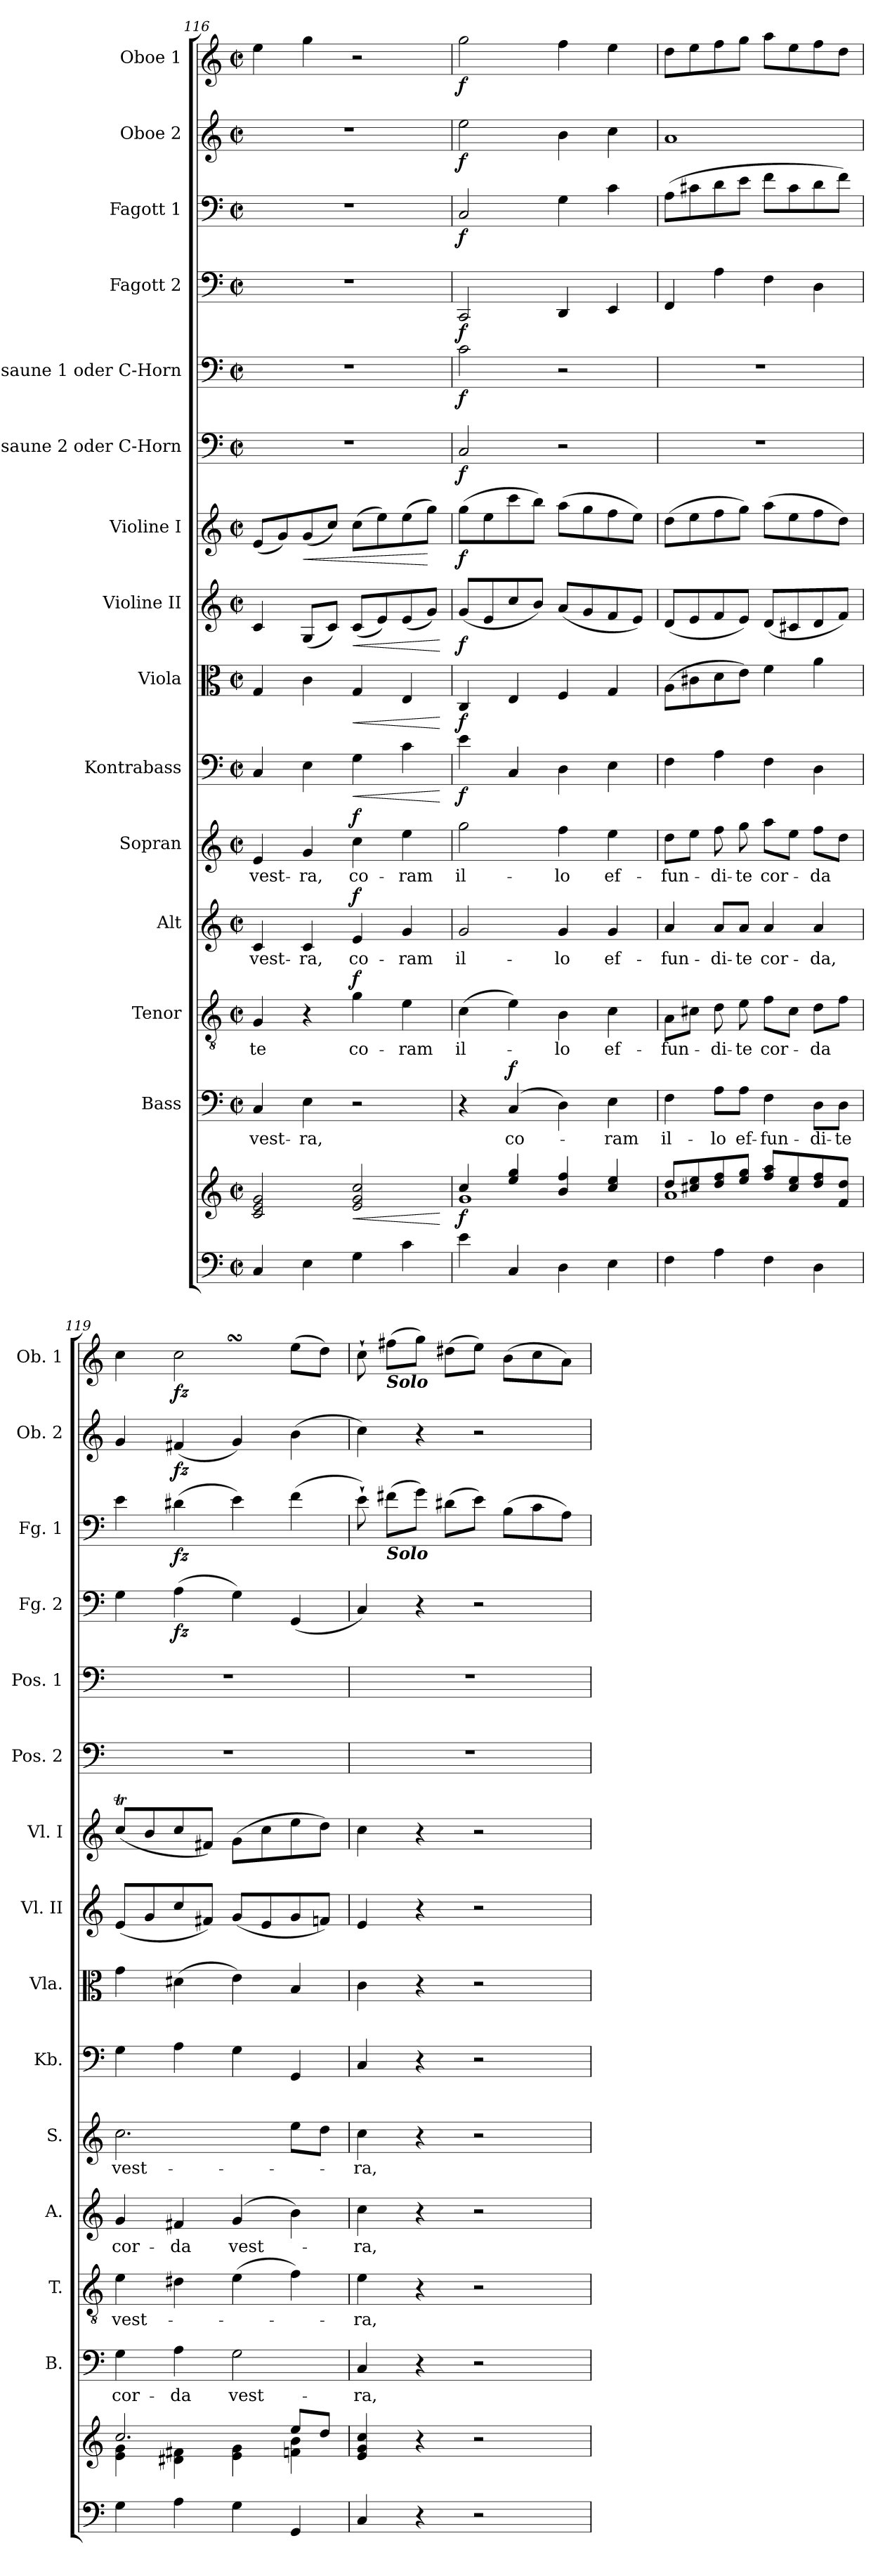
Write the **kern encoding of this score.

**kern	**kern	**dynam	**kern	**text	**dynam	**kern	**text	**dynam	**kern	**text	**dynam	**kern	**text	**dynam	**kern	**dynam	**kern	**dynam	**kern	**dynam	**kern	**dynam	**kern	**dynam	**kern	**dynam	**kern	**dynam	**kern	**dynam	**kern	**dynam	**kern	**dynam
*part15	*part15	*part15	*part14	*part14	*part14	*part13	*part13	*part13	*part12	*part12	*part12	*part11	*part11	*part11	*part10	*part10	*part9	*part9	*part8	*part8	*part7	*part7	*part6	*part6	*part5	*part5	*part4	*part4	*part3	*part3	*part2	*part2	*part1	*part1
*staff16	*staff15	*staff15/16	*staff14	*staff14	*staff14	*staff13	*staff13	*staff13	*staff12	*staff12	*staff12	*staff11	*staff11	*staff11	*staff10	*staff10	*staff9	*staff9	*staff8	*staff8	*staff7	*staff7	*staff6	*staff6	*staff5	*staff5	*staff4	*staff4	*staff3	*staff3	*staff2	*staff2	*staff1	*staff1
*	*	*	*I"Bass	*	*	*I"Tenor	*	*	*I"Alt	*	*	*I"Sopran	*	*	*I"Kontrabass	*	*I"Viola	*	*I"Violine II	*	*I"Violine I	*	*I"Posaune 2 oder C-Horn	*	*I"Posaune 1 oder C-Horn	*	*I"Fagott 2	*	*I"Fagott 1	*	*I"Oboe 2	*	*I"Oboe 1	*
*	*	*	*I'B.	*	*	*I'T.	*	*	*I'A.	*	*	*I'S.	*	*	*I'Kb.	*	*I'Vla.	*	*I'Vl. II	*	*I'Vl. I	*	*I'Pos. 2	*	*I'Pos. 1	*	*I'Fg. 2	*	*I'Fg. 1	*	*I'Ob. 2	*	*I'Ob. 1	*
*clefF4	*clefG2	*	*clefF4	*	*	*clefGv2	*	*	*clefG2	*	*	*clefG2	*	*	*clefF4	*	*clefC3	*	*clefG2	*	*clefG2	*	*clefF4	*	*clefF4	*	*clefF4	*	*clefF4	*	*clefG2	*	*clefG2	*
*	*	*	*	*	*	*	*	*	*	*	*	*	*	*	*ITrd7c12	*	*	*	*	*	*	*	*	*	*	*	*	*	*	*	*	*	*	*
*k[]	*k[]	*	*k[]	*	*	*k[]	*	*	*k[]	*	*	*k[]	*	*	*k[]	*	*k[]	*	*k[]	*	*k[]	*	*k[]	*	*k[]	*	*k[]	*	*k[]	*	*k[]	*	*k[]	*
*C:	*C:	*	*C:	*	*	*C:	*	*	*C:	*	*	*C:	*	*	*C:	*	*C:	*	*C:	*	*C:	*	*C:	*	*C:	*	*C:	*	*C:	*	*C:	*	*C:	*
*M2/2	*M2/2	*	*M2/2	*	*	*M2/2	*	*	*M2/2	*	*	*M2/2	*	*	*M2/2	*	*M2/2	*	*M2/2	*	*M2/2	*	*M2/2	*	*M2/2	*	*M2/2	*	*M2/2	*	*M2/2	*	*M2/2	*
*met(c|)	*met(c|)	*	*met(c|)	*	*	*met(c|)	*	*	*met(c|)	*	*	*met(c|)	*	*	*met(c|)	*	*met(c|)	*	*met(c|)	*	*met(c|)	*	*met(c|)	*	*met(c|)	*	*met(c|)	*	*met(c|)	*	*met(c|)	*	*met(c|)	*
=116	=116	=116	=116	=116	=116	=116	=116	=116	=116	=116	=116	=116	=116	=116	=116	=116	=116	=116	=116	=116	=116	=116	=116	=116	=116	=116	=116	=116	=116	=116	=116	=116	=116	=116
!	!	!	!	!LO:LY:b	!	!	!LO:LY:b	!	!	!LO:LY:b	!	!	!LO:LY:b	!	!	!	!	!	!	!	!	!	!	!	!	!	!	!	!	!	!	!	!	!
4C/	2c/ 2e/ 2g/	.	4C/	vest-	.	4G/	-te	.	4c/	vest-	.	4e/	vest-	.	4CC/	.	4G/	.	4c/	.	(<8e/L	.	1r	.	1r	.	1r	.	1r	.	1r	.	4ee\	.
.	.	.	.	.	.	.	.	.	.	.	.	.	.	.	.	.	.	.	.	.	8g/)	.	.	.	.	.	.	.	.	.	.	.	.	.
!	!	!	!	!LO:LY:b	!	!	!	!	!	!LO:LY:b	!	!	!LO:LY:b	!	!	!	!	!	!	!	!	!LO:HP:b	!	!	!	!	!	!	!	!	!	!	!	!
4E\	.	.	4E\	-ra,	.	4r	.	.	4c/	-ra,	.	4g/	-ra,	.	4EE\	.	4c\	.	(<8G/L	.	(<8g/	<	.	.	.	.	.	.	.	.	.	.	4gg\	.
.	.	.	.	.	.	.	.	.	.	.	.	.	.	.	.	.	.	.	8c/J)	.	8cc/J)	.	.	.	.	.	.	.	.	.	.	.	.	.
!	!	!LO:HP:b	!	!	!	!	!LO:LY:b	!LO:DY:a	!	!LO:LY:b	!LO:DY:a	!	!LO:LY:b	!LO:DY:a	!	!LO:HP:b	!	!LO:HP:b	!	!LO:HP:b	!	!	!	!	!	!	!	!	!	!	!	!	!	!
4G\	2e/ 2g/ 2cc/	<	2r	.	.	4g\	co-	f	4e/	co-	f	4cc\	co-	f	4GG\	<	4G/	<	(<8c/L	<	(>8cc\L	.	.	.	.	.	.	.	.	.	.	.	2r	.
.	.	.	.	.	.	.	.	.	.	.	.	.	.	.	.	.	.	.	8e/)	.	8ee\)	.	.	.	.	.	.	.	.	.	.	.	.	.
!	!	!	!	!	!	!	!LO:LY:b	!	!	!LO:LY:b	!	!	!LO:LY:b	!	!	!	!	!	!	!	!	!	!	!	!	!	!	!	!	!	!	!	!	!
4c\	.	.	.	.	.	4e\	-ram	.	4g/	-ram	.	4ee\	-ram	.	4C\	.	4E/	.	(<8e/	.	(>8ee\	.	.	.	.	.	.	.	.	.	.	.	.	.
.	.	.	.	.	.	.	.	.	.	.	.	.	.	.	.	.	.	.	8g/J)	.	8gg\J)	[	.	.	.	.	.	.	.	.	.	.	.	.
.	.	[	.	.	.	.	.	.	.	.	.	.	.	.	.	[	.	[	.	[	.	.	.	.	.	.	.	.	.	.	.	.	.	.
=117	=117	=117	=117	=117	=117	=117	=117	=117	=117	=117	=117	=117	=117	=117	=117	=117	=117	=117	=117	=117	=117	=117	=117	=117	=117	=117	=117	=117	=117	=117	=117	=117	=117	=117
*	*^	*	*	*	*	*	*	*	*	*	*	*	*	*	*	*	*	*	*	*	*	*	*	*	*	*	*	*	*	*	*	*	*	*
!	!	!	!LO:DY:b	!	!	!	!	!LO:LY:b	!	!	!LO:LY:b	!	!	!LO:LY:b	!	!	!LO:DY:b	!	!LO:DY:b	!	!LO:DY:b	!	!LO:DY:b	!	!LO:DY:b	!	!LO:DY:b	!	!LO:DY:b	!	!LO:DY:b	!	!LO:DY:b	!	!LO:DY:b
4e\	4cc/	1g	f	4r	.	.	(>4c\	il-	.	2g/	il-	.	2gg\	il-	.	4E\	f	4C/	f	(<8g/L	f	(>8gg\L	f	2C/	f	2c\	f	2CC/	f	2C/	f	2ee\	f	2gg\	f
.	.	.	.	.	.	.	.	.	.	.	.	.	.	.	.	.	.	.	.	8e/	.	8ee\	.	.	.	.	.	.	.	.	.	.	.	.	.
!	!	!	!	!	!LO:LY:b	!LO:DY:a	!	!	!	!	!	!	!	!	!	!	!	!	!	!	!	!	!	!	!	!	!	!	!	!	!	!	!	!	!
4C/	4ee/ 4gg/	.	.	(4C/	co-	f	4e\)	.	.	.	.	.	.	.	.	4CC/	.	4E/	.	8cc/	.	8ccc\	.	.	.	.	.	.	.	.	.	.	.	.	.
.	.	.	.	.	.	.	.	.	.	.	.	.	.	.	.	.	.	.	.	8b/J)	.	8bb\J)	.	.	.	.	.	.	.	.	.	.	.	.	.
!	!	!	!	!	!	!	!	!LO:LY:b	!	!	!LO:LY:b	!	!	!LO:LY:b	!	!	!	!	!	!	!	!	!	!	!	!	!	!	!	!	!	!	!	!	!
4D\	4b/ 4ff/	.	.	4D\)	.	.	4B\	-lo	.	4g/	-lo	.	4ff\	-lo	.	4DD\	.	4F/	.	(<8a/L	.	(>8aa\L	.	2r	.	2r	.	4DD/	.	4G\	.	4b\	.	4ff\	.
.	.	.	.	.	.	.	.	.	.	.	.	.	.	.	.	.	.	.	.	8g/	.	8gg\	.	.	.	.	.	.	.	.	.	.	.	.	.
!	!	!	!	!	!LO:LY:b	!	!	!LO:LY:b	!	!	!LO:LY:b	!	!	!LO:LY:b	!	!	!	!	!	!	!	!	!	!	!	!	!	!	!	!	!	!	!	!	!
4E\	4cc/ 4ee/	.	.	4E\	-ram	.	4c\	ef-	.	4g/	ef-	.	4ee\	ef-	.	4EE\	.	4G/	.	8f/	.	8ff\	.	.	.	.	.	4EE/	.	4c\	.	4cc\	.	4ee\	.
.	.	.	.	.	.	.	.	.	.	.	.	.	.	.	.	.	.	.	.	8e/J)	.	8ee\J)	.	.	.	.	.	.	.	.	.	.	.	.	.
!!LO:PB:g=z
=118	=118	=118	=118	=118	=118	=118	=118	=118	=118	=118	=118	=118	=118	=118	=118	=118	=118	=118	=118	=118	=118	=118	=118	=118	=118	=118	=118	=118	=118	=118	=118	=118	=118	=118	=118
!	!	!	!	!	!LO:LY:b	!	!	!LO:LY:b	!	!	!LO:LY:b	!	!	!LO:LY:b	!	!	!	!	!	!	!	!	!	!	!	!	!	!	!	!	!	!	!	!	!
4F\	8dd/L	1a	.	4F\	il-	.	8A\L	-fun-	.	4a/	-fun-	.	8dd\L	-fun-	.	4FF\	.	(>8A\L	.	(<8d/L	.	(>8dd\L	.	1r	.	1r	.	4FF/	.	(>8A\L	.	1a	.	8dd\L	.
.	8cc#X/ 8ee/	.	.	.	.	.	8c#X\J	.	.	.	.	.	8ee\J	.	.	.	.	8c#X\	.	8e/	.	8ee\	.	.	.	.	.	.	.	8c#X\	.	.	.	8ee\	.
!	!	!	!	!	!LO:LY:b	!	!	!LO:LY:b	!	!	!LO:LY:b	!	!	!LO:LY:b	!	!	!	!	!	!	!	!	!	!	!	!	!	!	!	!	!	!	!	!	!
4A\	8dd/ 8ff/	.	.	8A\L	-lo	.	8d\	-di-	.	8a/L	-di-	.	8ff\	-di-	.	4AA\	.	8d\	.	8f/	.	8ff\	.	.	.	.	.	4A\	.	8d\	.	.	.	8ff\	.
!	!	!	!	!	!LO:LY:b	!	!	!LO:LY:b	!	!	!LO:LY:b	!	!	!LO:LY:b	!	!	!	!	!	!	!	!	!	!	!	!	!	!	!	!	!	!	!	!	!
.	8ee/ 8gg/J	.	.	8A\J	ef-	.	8e\	-te	.	8a/J	-te	.	8gg\	-te	.	.	.	8e\J)	.	8e/J)	.	8gg\J)	.	.	.	.	.	.	.	8e\J	.	.	.	8gg\J	.
!	!	!	!	!	!LO:LY:b	!	!	!LO:LY:b	!	!	!LO:LY:b	!	!	!LO:LY:b	!	!	!	!	!	!	!	!	!	!	!	!	!	!	!	!	!	!	!	!	!
4F\	8ff/ 8aa/L	.	.	4F\	-fun-	.	8f\L	cor-	.	4a/	cor-	.	8aa\L	cor-	.	4FF\	.	4f\	.	(<8d/L	.	(>8aa\L	.	.	.	.	.	4F\	.	8f\L	.	.	.	8aa\L	.
.	8cc#/ 8ee/	.	.	.	.	.	8c#\J	.	.	.	.	.	8ee\J	.	.	.	.	.	.	8c#X/	.	8ee\	.	.	.	.	.	.	.	8c#\	.	.	.	8ee\	.
!	!	!	!	!	!LO:LY:b	!	!	!LO:LY:b	!	!	!LO:LY:b	!	!	!LO:LY:b	!	!	!	!	!	!	!	!	!	!	!	!	!	!	!	!	!	!	!	!	!
4D\	8dd/ 8ff/	.	.	8D\L	-di-	.	8d\L	-da	.	4a/	-da,	.	8ff\L	-da	.	4DD\	.	4a\	.	8d/	.	8ff\	.	.	.	.	.	4D\	.	8d\	.	.	.	8ff\	.
!	!	!	!	!	!LO:LY:b	!	!	!	!	!	!	!	!	!	!	!	!	!	!	!	!	!	!	!	!	!	!	!	!	!	!	!	!	!	!
.	8f/ 8dd/J	.	.	8D\J	-te	.	8f\J	.	.	.	.	.	8dd\J	.	.	.	.	.	.	8f/J)	.	8dd\J)	.	.	.	.	.	.	.	8f\J)	.	.	.	8dd\J	.
=119	=119	=119	=119	=119	=119	=119	=119	=119	=119	=119	=119	=119	=119	=119	=119	=119	=119	=119	=119	=119	=119	=119	=119	=119	=119	=119	=119	=119	=119	=119	=119	=119	=119	=119	=119
!	!	!	!	!	!LO:LY:b	!	!	!LO:LY:b	!	!	!LO:LY:b	!	!	!LO:LY:b	!	!	!	!	!	!	!	!	!	!	!	!	!	!	!	!	!	!	!	!	!
4G\	2.cc/	4e\ 4g\	.	4G\	cor-	.	4e\	vest-	.	4g/	cor-	.	2.cc\	vest-	.	4GG\	.	4g\	.	(<8e/L	.	(<8ccT/L	.	1r	.	1r	.	4G\	.	4e\	.	4g/	.	4cc\	.
.	.	.	.	.	.	.	.	.	.	.	.	.	.	.	.	.	.	.	.	8g/	.	8b/	.	.	.	.	.	.	.	.	.	.	.	.	.
!	!	!	!	!	!LO:LY:b	!	!	!	!	!	!LO:LY:b	!	!	!	!	!	!	!	!	!	!	!	!	!	!	!	!	!	!LO:DY:b	!	!LO:DY:b	!	!LO:DY:b	!	!LO:DY:b
4A\	.	4d#X\ 4f#X\	.	4A\	-da	.	4d#X\	.	.	4f#X/	-da	.	.	.	.	4AA\	.	(>4d#X\	.	8cc/	.	8cc/	.	.	.	.	.	(>4A\	fz	(>4d#X\	fz	(<4f#X/	fz	2ccSSs\	fz
.	.	.	.	.	.	.	.	.	.	.	.	.	.	.	.	.	.	.	.	8f#X/J)	.	8f#X/J)	.	.	.	.	.	.	.	.	.	.	.	.	.
!	!	!	!	!	!LO:LY:b	!	!	!	!	!	!LO:LY:b	!	!	!	!	!	!	!	!	!	!	!	!	!	!	!	!	!	!	!	!	!	!	!	!
4G\	.	4e\ 4g\	.	2G\	vest-	.	(>4e\	.	.	(4g/	vest-	.	.	.	.	4GG\	.	4e\)	.	(<8g/L	.	(>8g\L	.	.	.	.	.	4G\)	.	4e\)	.	4g/)	.	.	.
.	.	.	.	.	.	.	.	.	.	.	.	.	.	.	.	.	.	.	.	8e/	.	8cc\	.	.	.	.	.	.	.	.	.	.	.	.	.
4GG/	8ee/L	4fn\ 4b\	.	.	.	.	4f\)	.	.	4b\)	.	.	8ee\L	.	.	4GGG/	.	4B/	.	8g/	.	8ee\	.	.	.	.	.	(<4GG/	.	(>4f\	.	(>4b\	.	(>8ee\L	.
.	8dd/J	.	.	.	.	.	.	.	.	.	.	.	8dd\J	.	.	.	.	.	.	8fn/J)	.	8dd\J)	.	.	.	.	.	.	.	.	.	.	.	8dd\J)	.
*	*v	*v	*	*	*	*	*	*	*	*	*	*	*	*	*	*	*	*	*	*	*	*	*	*	*	*	*	*	*	*	*	*	*	*	*
=120	=120	=120	=120	=120	=120	=120	=120	=120	=120	=120	=120	=120	=120	=120	=120	=120	=120	=120	=120	=120	=120	=120	=120	=120	=120	=120	=120	=120	=120	=120	=120	=120	=120	=120
!	!	!	!	!LO:LY:b	!	!	!LO:LY:b	!	!	!LO:LY:b	!	!	!LO:LY:b	!	!	!	!	!	!	!	!	!	!	!	!	!	!	!	!	!	!	!	!	!
4C/	4e/ 4g/ 4cc/	.	4C/	-ra,	.	4e\	-ra,	.	4cc\	-ra,	.	4cc\	-ra,	.	4CC/	.	4c\	.	4e/	.	4cc\	.	1r	.	1r	.	4C/)	.	8e`>\)	.	4cc\)	.	8cc`>\	.
!	!	!	!	!	!	!	!	!	!	!	!	!	!	!	!	!	!	!	!	!	!	!	!	!	!	!	!	!	!	!	!	!	!LO:TX:b:Bi:t=Solo	!
!	!	!	!	!	!	!	!	!	!	!	!	!	!	!	!	!	!	!	!	!	!	!	!	!	!	!	!	!	!LO:TX:b:Bi:t=Solo	!	!	!	!	!
.	.	.	.	.	.	.	.	.	.	.	.	.	.	.	.	.	.	.	.	.	.	.	.	.	.	.	.	.	(>8f#X\L	.	.	.	(>8ff#X\L	.
4r	4r	.	4r	.	.	4r	.	.	4r	.	.	4r	.	.	4r	.	4r	.	4r	.	4r	.	.	.	.	.	4r	.	8g\J)	.	4r	.	8gg\J)	.
.	.	.	.	.	.	.	.	.	.	.	.	.	.	.	.	.	.	.	.	.	.	.	.	.	.	.	.	.	(>8d#X\L	.	.	.	(>8dd#X\L	.
2r	2r	.	2r	.	.	2r	.	.	2r	.	.	2r	.	.	2r	.	2r	.	2r	.	2r	.	.	.	.	.	2r	.	8e\J)	.	2r	.	8ee\J)	.
.	.	.	.	.	.	.	.	.	.	.	.	.	.	.	.	.	.	.	.	.	.	.	.	.	.	.	.	.	(>8B\L	.	.	.	(>8b\L	.
.	.	.	.	.	.	.	.	.	.	.	.	.	.	.	.	.	.	.	.	.	.	.	.	.	.	.	.	.	8c\	.	.	.	8cc\	.
.	.	.	.	.	.	.	.	.	.	.	.	.	.	.	.	.	.	.	.	.	.	.	.	.	.	.	.	.	8A\J)	.	.	.	8a\J)	.
=	=	=	=	=	=	=	=	=	=	=	=	=	=	=	=	=	=	=	=	=	=	=	=	=	=	=	=	=	=	=	=	=	=	=
*-	*-	*-	*-	*-	*-	*-	*-	*-	*-	*-	*-	*-	*-	*-	*-	*-	*-	*-	*-	*-	*-	*-	*-	*-	*-	*-	*-	*-	*-	*-	*-	*-	*-	*-
